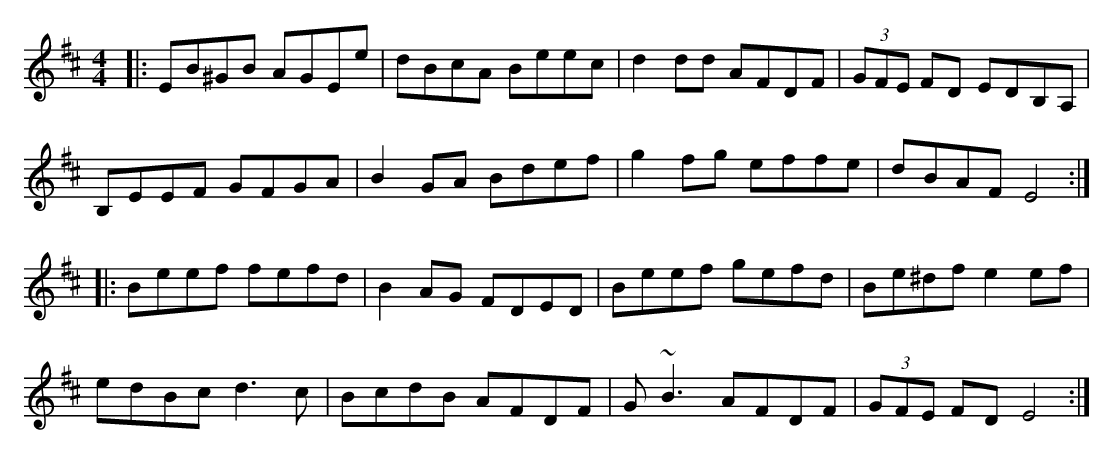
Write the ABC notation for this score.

X:1
M:4/4
K:Edor
|:EB^GB AGEe|dBcA Beec|d2 dd AFDF|(3GFE FD EDB,A,|
B,EEF GFGA|B2 GA Bdef|g2fg effe|dBAF E4:|
|:Beef fefd|B2AG FDED|Beef gefd|Be^df e2 ef|
edBc d3c|BcdB AFDF|G~B3 AFDF|(3GFE FD E4:|
